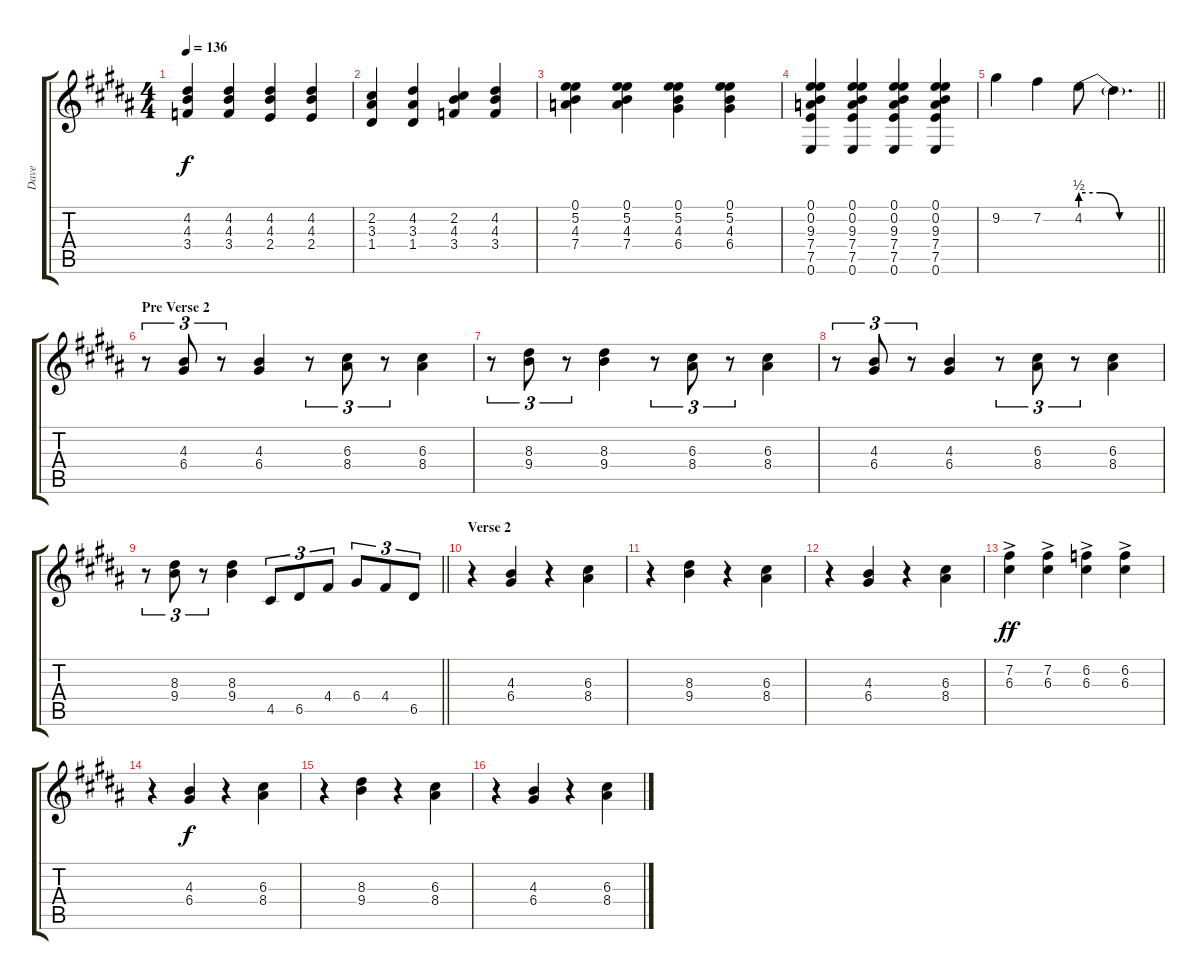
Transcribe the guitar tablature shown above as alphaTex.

\track ("Dave" "Dave") {instrument overdrivenguitar}
\staff {score tabs}
\tuning (E4 B3 G3 D3 A2 E2) {hide}
\ts (4 4)
\tempo 136
\clef g2
\ks b
(4.2 4.3 3.4).4{dy f} (4.2 4.3 3.4).4 (4.2 4.3 2.4).4 (4.2 4.3 2.4).4 |
(2.2 3.3 1.4).4 (4.2 3.3 1.4).4 (2.2 4.3 3.4).4 (4.2 4.3 3.4).4 |
(0.1 5.2 4.3 7.4).4 (0.1 5.2 4.3 7.4).4 (0.1 5.2 4.3 6.4).4 (0.1 5.2 4.3 6.4).4 |
(0.1 0.2 9.3 7.4 7.5 0.6).4 (0.1 0.2 9.3 7.4 7.5 0.6).4 (0.1 0.2 9.3 7.4 7.5 0.6).4 (0.1 0.2 9.3 7.4 7.5 0.6).4 |
\barLineRight lightlight
9.2.4 7.2.4 4.2{be (custom 0 2 15 2 30 0 60 0)}.8 4.2{t}.4{d} |
\section ("" "Pre Verse 2")
r.8{tu (3 2)} (4.3 6.4).8{tu (3 2)} r.8{tu (3 2)} (4.3 6.4).4 r.8{tu (3 2)} (6.3 8.4).8{tu (3 2)} r.8{tu (3 2)} (6.3 8.4).4 |
r.8{tu (3 2)} (8.3 9.4).8{tu (3 2)} r.8{tu (3 2)} (8.3 9.4).4 r.8{tu (3 2)} (6.3 8.4).8{tu (3 2)} r.8{tu (3 2)} (6.3 8.4).4 |
r.8{tu (3 2)} (4.3 6.4).8{tu (3 2)} r.8{tu (3 2)} (4.3 6.4).4 r.8{tu (3 2)} (6.3 8.4).8{tu (3 2)} r.8{tu (3 2)} (6.3 8.4).4 |
\barLineRight lightlight
r.8{tu (3 2)} (8.3 9.4).8{tu (3 2)} r.8{tu (3 2)} (8.3 9.4).4 4.5.8{tu (3 2)} 6.5.8{tu (3 2)} 4.4.8{tu (3 2)} 6.4.8{tu (3 2)} 4.4.8{tu (3 2)} 6.5.8{tu (3 2)} |
\section ("" "Verse 2")
r.4 (4.3 6.4).4 r.4 (6.3 8.4).4 |
r.4 (8.3 9.4).4 r.4 (6.3 8.4).4 |
r.4 (4.3 6.4).4 r.4 (6.3 8.4).4 |
(7.2{ac} 6.3{ac}).4{dy ff} (7.2{ac} 6.3{ac}).4 (6.2{ac} 6.3{ac}).4 (6.2{ac} 6.3{ac}).4 |
r.4 (4.3 6.4).4{dy f} r.4 (6.3 8.4).4 |
r.4 (8.3 9.4).4 r.4 (6.3 8.4).4 |
r.4 (4.3 6.4).4 r.4 (6.3 8.4).4
